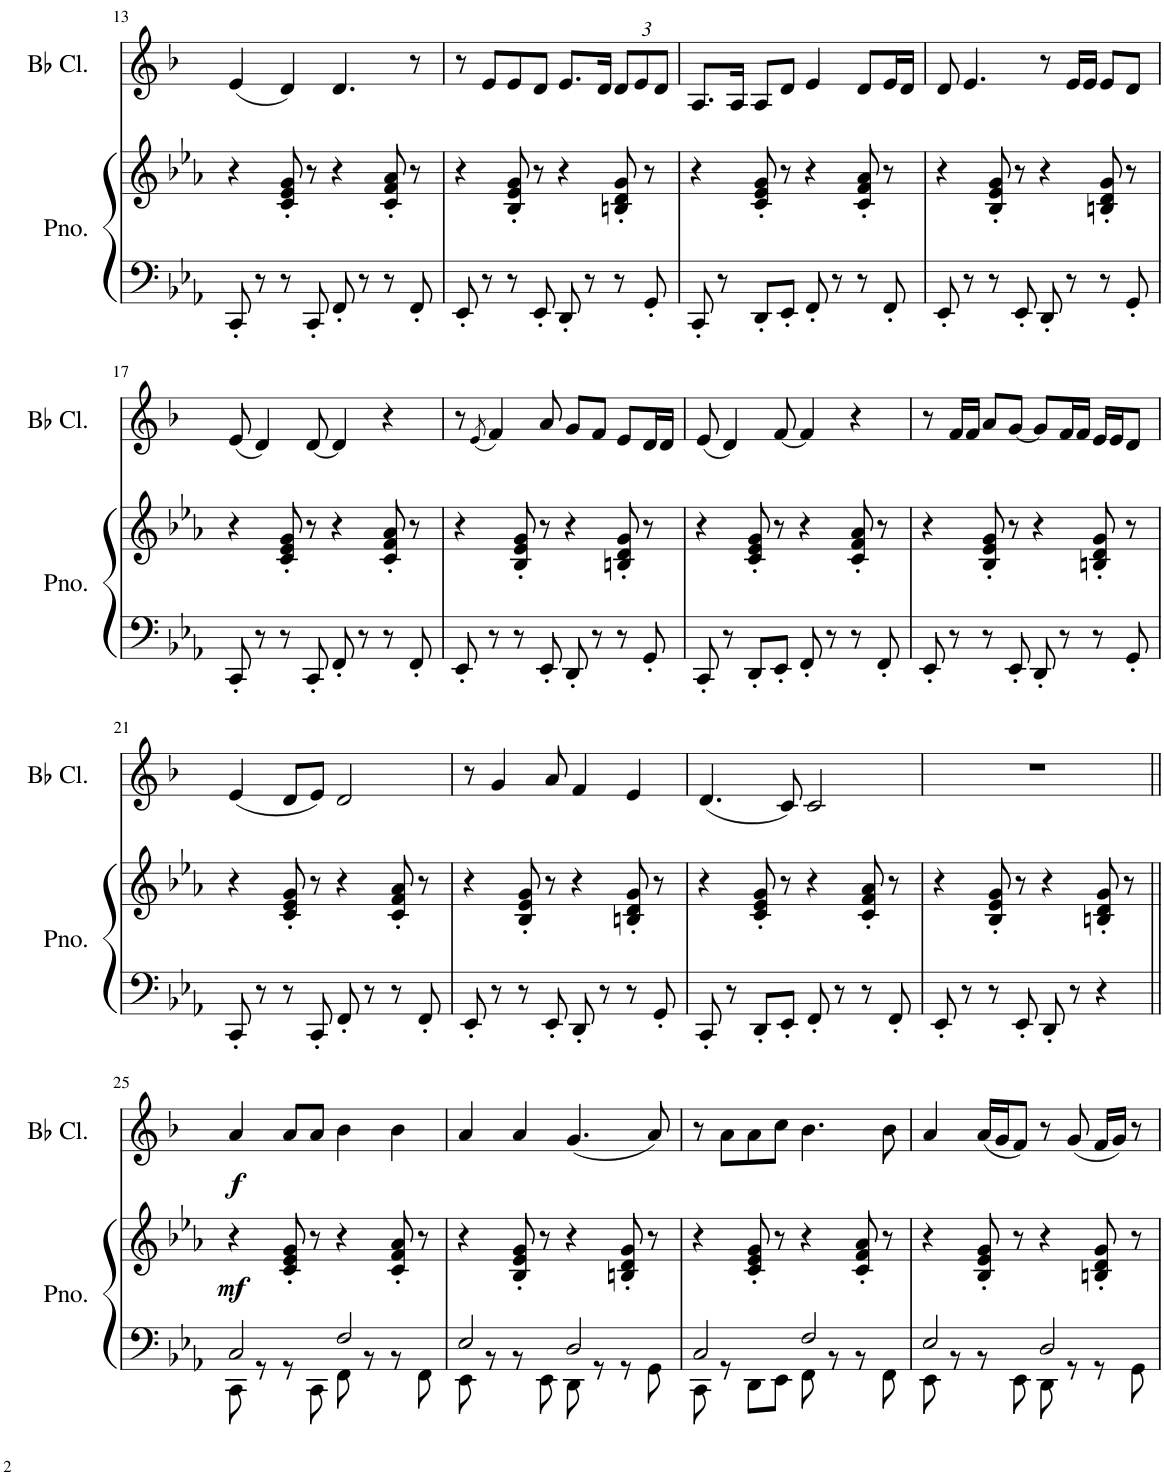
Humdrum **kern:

**kern	**kern	**dynam	**kern	**dynam
*part2	*part2	*part2	*part1	*part1
*staff3	*staff2	*staff2/3	*staff1	*staff1
*I"Piano	*	*	*I"Bb Clarinet	*
*I'Pno.	*	*	*I'Bb Cl.	*
!!LO:PB:g=z
*clefF4	*clefG2	*	*clefG2	*
*	*	*	*Trd1c2	*
*k[b-e-a-]	*k[b-e-a-]	*	*k[b-]	*
*M4/4	*M4/4	*	*M4/4	*
=13	=13	=13	=13	=13
8CC'/	4r	.	(4e/	.
8r	.	.	.	.
8r	8c/' 8e-/' 8g/'	.	4d/)	.
8CC'/	8r	.	.	.
8FF'/	4r	.	4.d/	.
8r	.	.	.	.
8r	8c/' 8f/' 8a-/'	.	.	.
8FF'/	8r	.	8r	.
=14	=14	=14	=14	=14
8EE-'/	4r	.	8r	.
8r	.	.	8e/L	.
8r	8B-/' 8e-/' 8g/'	.	8e/	.
8EE-'/	8r	.	8d/J	.
8DD'/	4r	.	8.e/L	.
8r	.	.	.	.
.	.	.	16d/Jk	.
*	*	*	*Xbrackettup	*
8r	8Bn/' 8d/' 8g/'	.	12d/L	.
.	.	.	12e/	.
8GG'/	8r	.	.	.
.	.	.	12d/J	.
=15	=15	=15	=15	=15
8CC'/	4r	.	8.A/L	.
8r	.	.	.	.
.	.	.	16A/Jk	.
8DD'/L	8c/' 8e-/' 8g/'	.	8A/L	.
8EE-'/J	8r	.	8d/J	.
8FF'/	4r	.	4e/	.
8r	.	.	.	.
8r	8c/' 8f/' 8a-/'	.	8d/L	.
8FF'/	8r	.	16e/L	.
.	.	.	16d/JJ	.
=16	=16	=16	=16	=16
8EE-'/	4r	.	8d/	.
8r	.	.	4.e/	.
8r	8B-/' 8e-/' 8g/'	.	.	.
8EE-'/	8r	.	.	.
8DD'/	4r	.	8r	.
8r	.	.	16e/LL	.
.	.	.	16e/JJ	.
8r	8Bn/' 8d/' 8g/'	.	8e/L	.
8GG'/	8r	.	8d/J	.
!!LO:LB:g=z
=17	=17	=17	=17	=17
8CC'/	4r	.	(8e/	.
8r	.	.	4d/)	.
8r	8c/' 8e-/' 8g/'	.	.	.
8CC'/	8r	.	[8d/	.
8FF'/	4r	.	4d/]	.
8r	.	.	.	.
8r	8c/' 8f/' 8a-/'	.	4r	.
8FF'/	8r	.	.	.
=18	=18	=18	=18	=18
8EE-'/	4r	.	8r	.
.	.	.	(8qe/	.
8r	.	.	4f/)	.
8r	8B-/' 8e-/' 8g/'	.	.	.
8EE-'/	8r	.	8a/	.
8DD'/	4r	.	8g/L	.
8r	.	.	8f/J	.
8r	8Bn/' 8d/' 8g/'	.	8e/L	.
8GG'/	8r	.	16d/L	.
.	.	.	16d/JJ	.
=19	=19	=19	=19	=19
8CC'/	4r	.	(8e/	.
8r	.	.	4d/)	.
8DD'/L	8c/' 8e-/' 8g/'	.	.	.
8EE-'/J	8r	.	[8f/	.
8FF'/	4r	.	4f/]	.
8r	.	.	.	.
8r	8c/' 8f/' 8a-/'	.	4r	.
8FF'/	8r	.	.	.
=20	=20	=20	=20	=20
8EE-'/	4r	.	8r	.
8r	.	.	16f/LL	.
.	.	.	16f/JJ	.
8r	8B-/' 8e-/' 8g/'	.	8a/L	.
8EE-'/	8r	.	[8g/J	.
8DD'/	4r	.	8g/L]	.
8r	.	.	16f/L	.
.	.	.	16f/JJ	.
8r	8Bn/' 8d/' 8g/'	.	16e/LL	.
.	.	.	16e/J	.
8GG'/	8r	.	8d/J	.
!!LO:LB:g=z
=21	=21	=21	=21	=21
8CC'/	4r	.	(4e/	.
8r	.	.	.	.
8r	8c/' 8e-/' 8g/'	.	8d/L	.
8CC'/	8r	.	8e/J)	.
8FF'/	4r	.	2d/	.
8r	.	.	.	.
8r	8c/' 8f/' 8a-/'	.	.	.
8FF'/	8r	.	.	.
=22	=22	=22	=22	=22
8EE-'/	4r	.	8r	.
8r	.	.	4g/	.
8r	8B-/' 8e-/' 8g/'	.	.	.
8EE-'/	8r	.	8a/	.
8DD'/	4r	.	4f/	.
8r	.	.	.	.
8r	8Bn/' 8d/' 8g/'	.	4e/	.
8GG'/	8r	.	.	.
=23	=23	=23	=23	=23
8CC'/	4r	.	(4.d/	.
8r	.	.	.	.
8DD'/L	8c/' 8e-/' 8g/'	.	.	.
8EE-'/J	8r	.	8c/)	.
8FF'/	4r	.	2c/	.
8r	.	.	.	.
8r	8c/' 8f/' 8a-/'	.	.	.
8FF'/	8r	.	.	.
=24	=24	=24	=24	=24
8EE-'/	4r	.	1r	.
8r	.	.	.	.
8r	8B-/' 8e-/' 8g/'	.	.	.
8EE-'/	8r	.	.	.
8DD'/	4r	.	.	.
8r	.	.	.	.
4r	8Bn/' 8d/' 8g/'	.	.	.
.	8r	.	.	.
!!LO:LB:g=z
=25||	=25||	=25||	=25||	=25||
*^	*	*	*	*
!	!	!	!LO:DY:b	!	!LO:DY:b
2C/	8CC\	4r	mf	4a/	f
.	8r	.	.	.	.
.	8r	8c/' 8e-/' 8g/'	.	8a/L	.
.	8CC\	8r	.	8a/J	.
2F/	8FF\	4r	.	4b-\	.
.	8r	.	.	.	.
.	8r	8c/' 8f/' 8a-/'	.	4b-\	.
.	8FF\	8r	.	.	.
=26	=26	=26	=26	=26	=26
2E-/	8EE-\	4r	.	4a/	.
.	8r	.	.	.	.
.	8r	8B-/' 8e-/' 8g/'	.	4a/	.
.	8EE-\	8r	.	.	.
2D/	8DD\	4r	.	(4.g/	.
.	8r	.	.	.	.
.	8r	8Bn/' 8d/' 8g/'	.	.	.
.	8GG\	8r	.	8a/)	.
=27	=27	=27	=27	=27	=27
2C/	8CC\	4r	.	8r	.
.	8r	.	.	8a\L	.
.	8DD\L	8c/' 8e-/' 8g/'	.	8a\	.
.	8EE-\J	8r	.	8cc\J	.
2F/	8FF\	4r	.	4.b-\	.
.	8r	.	.	.	.
.	8r	8c/' 8f/' 8a-/'	.	.	.
.	8FF\	8r	.	8b-\	.
=28	=28	=28	=28	=28	=28
2E-/	8EE-\	4r	.	4a/	.
.	8r	.	.	.	.
.	8r	8B-/' 8e-/' 8g/'	.	(16a/LL	.
.	.	.	.	16g/J	.
.	8EE-\	8r	.	8f/J)	.
2D/	8DD\	4r	.	8r	.
.	8r	.	.	(8g/	.
.	8r	8Bn/' 8d/' 8g/'	.	16f/LL	.
.	.	.	.	16g/JJ)	.
.	8GG\	8r	.	8r	.
*v	*v	*	*	*	*
=	=	=	=	=
*-	*-	*-	*-	*-
